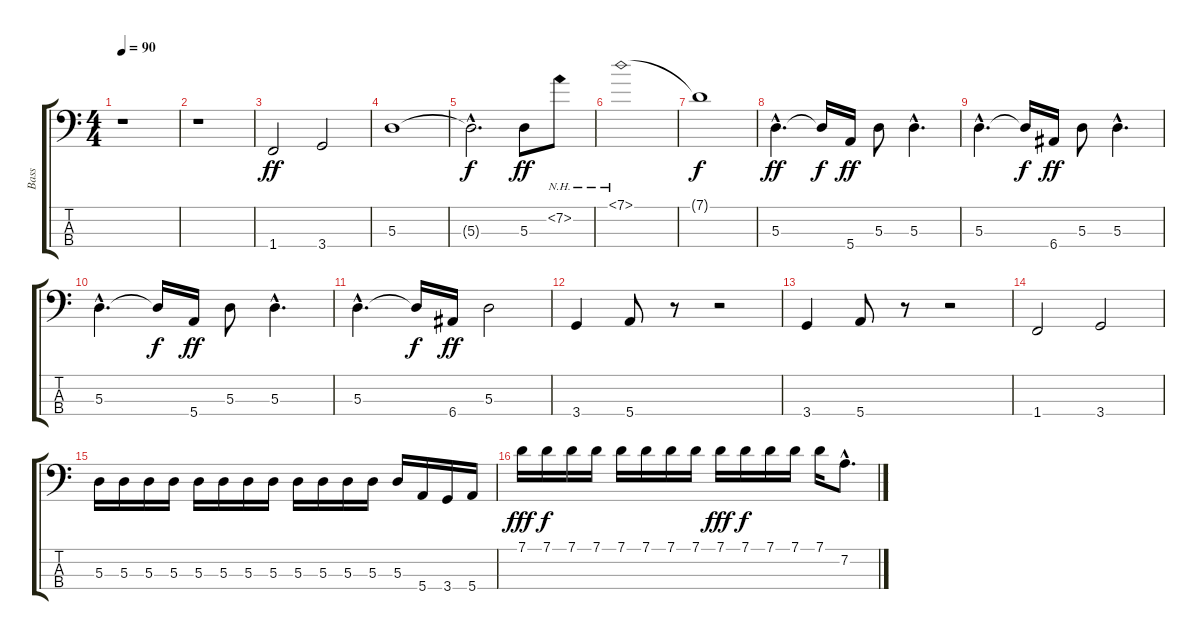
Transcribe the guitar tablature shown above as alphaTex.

\track ("Bass" "Bass") {instrument electricbassfinger}
\staff {score tabs}
\tuning (G2 D2 A1 E1) {hide}
\ts (4 4)
\tempo 90
\clef f4
\ks c
r.1{dy ff} |
r.1 |
1.4.2 3.4.2 |
5.3.1 |
5.3{hac t}.2{d dy f} 5.3.8{dy ff} 7.2{nh}.8 |
7.1{nh}.1 |
7.1{t}.1{dy f} |
5.3{hac}.4{d dy ff} 5.3{t}.16{dy f} 5.4.16{dy ff} 5.3.8 5.3{hac}.4{d} |
5.3{hac}.4{d} 5.3{t}.16{dy f} 6.4.16{dy ff} 5.3.8 5.3{hac}.4{d} |
5.3{hac}.4{d} 5.3{t}.16{dy f} 5.4.16{dy ff} 5.3.8 5.3{hac}.4{d} |
5.3{hac}.4{d} 5.3{t}.16{dy f} 6.4.16{dy ff} 5.3.2 |
3.4.4 5.4.8 r.8 r.2 |
3.4.4 5.4.8 r.8 r.2 |
1.4.2 3.4.2 |
5.3.16 5.3.16 5.3.16 5.3.16 5.3.16 5.3.16 5.3.16 5.3.16 5.3.16 5.3.16 5.3.16 5.3.16 5.3.16 5.4.16 3.4.16 5.4.16 |
7.1.16{dy fff} 7.1.16{dy f} 7.1.16 7.1.16 7.1.16 7.1.16 7.1.16 7.1.16 7.1.16{dy fff} 7.1.16{dy f} 7.1.16 7.1.16 7.1.16 7.2{hac}.8{d}
